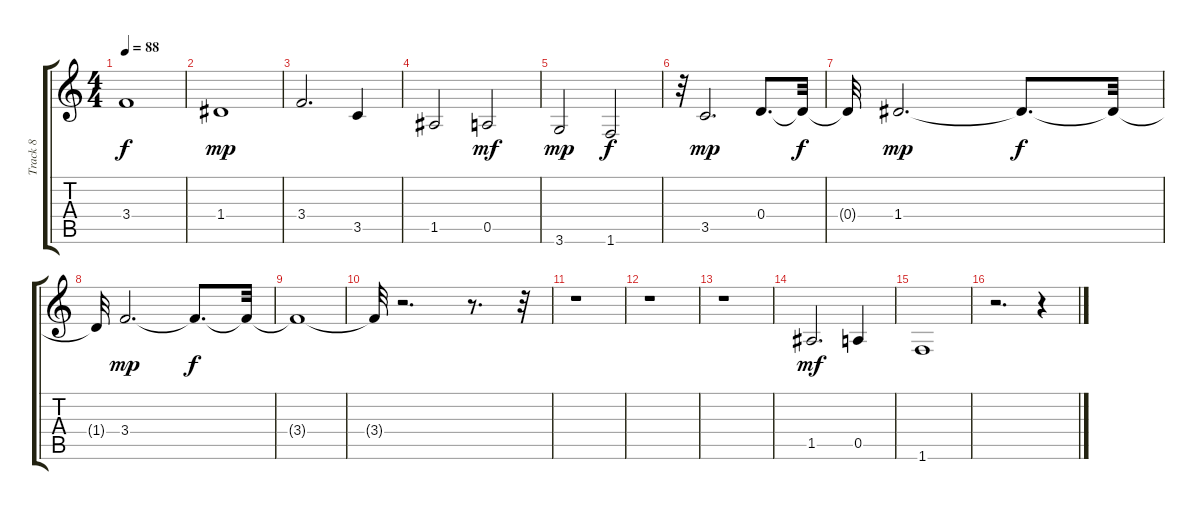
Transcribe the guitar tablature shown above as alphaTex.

\track ("Track 8" "Track 8") {instrument contrabass}
\staff {score tabs}
\tuning (E4 B3 G3 D3 A2 E2) {hide}
\ts (4 4)
\tempo 88
\clef g2
\ks c
3.4{t}.1{dy f} |
1.4.1{dy mp} |
3.4.2{d} 3.5.4 |
1.5.2 0.5.2{dy mf} |
3.6.2{dy mp} 1.6.2{dy f} |
r.32 3.5.2{d dy mp} 0.4.8{d} 0.4{t}.32{dy f} |
0.4{t}.32 1.4.2{d dy mp} 1.4{t}.8{d dy f} 1.4{t}.32 |
1.4{t}.32 3.4.2{d dy mp} 3.4{t}.8{d dy f} 3.4{t}.32 |
3.4{t}.1 |
3.4{t}.32 r.2{d} r.8{d} r.32 |
r.1 |
r.1 |
r.1 |
1.5.2{d dy mf} 0.5.4 |
1.6.1 |
r.2{d} r.4
